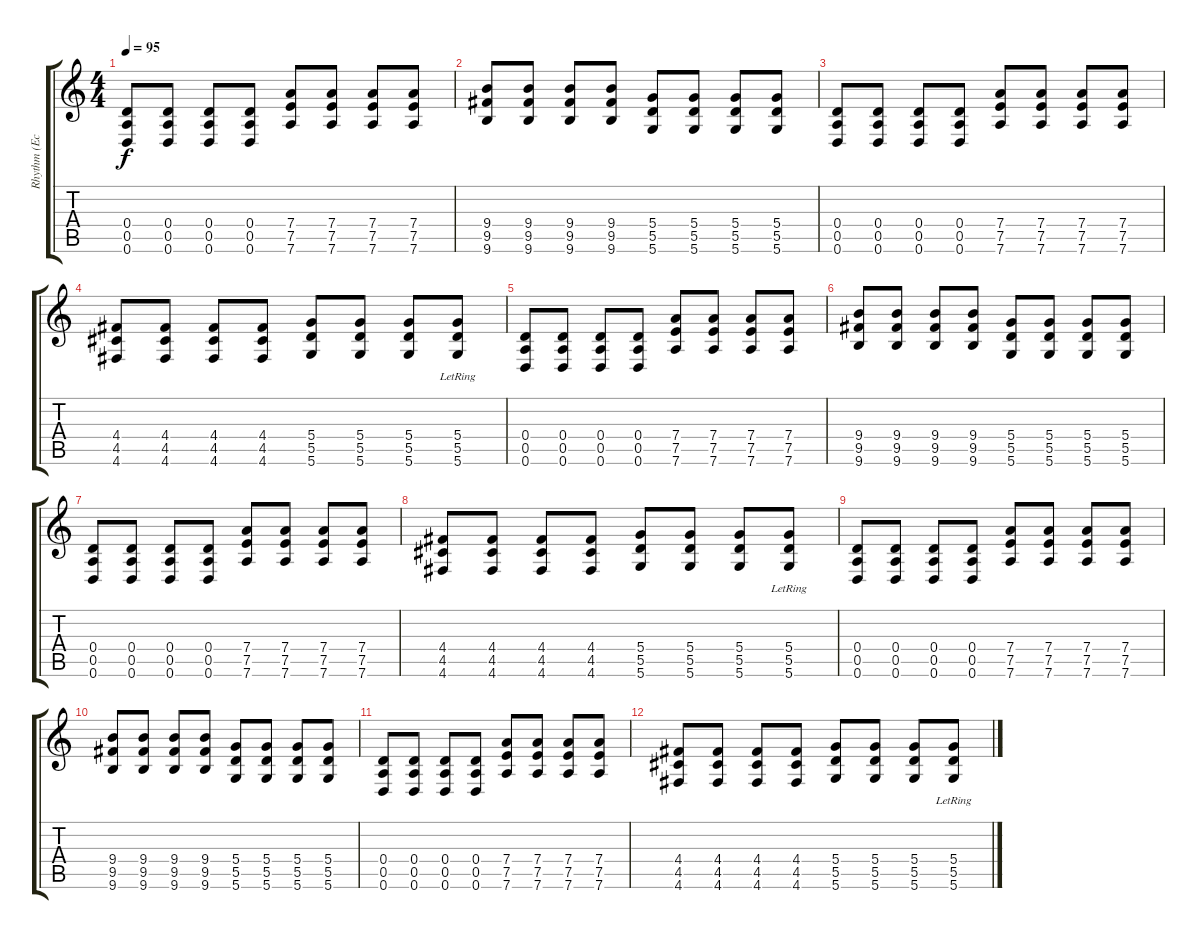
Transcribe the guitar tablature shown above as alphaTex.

\track ("Rhythm (Echo)" "Rhythm (Ec") {instrument distortionguitar}
\staff {score tabs}
\tuning (E4 B3 G3 D3 A2 D2) {hide}
\ts (4 4)
\tempo 95
\clef g2
\ks c
(0.4 0.5 0.6).8{dy f volume 16} (0.4 0.5 0.6).8 (0.4 0.5 0.6).8 (0.4 0.5 0.6).8 (7.4 7.5 7.6).8 (7.4 7.5 7.6).8 (7.4 7.5 7.6).8 (7.4 7.5 7.6).8 |
(9.4 9.5 9.6).8 (9.4 9.5 9.6).8 (9.4 9.5 9.6).8 (9.4 9.5 9.6).8 (5.4 5.5 5.6).8 (5.4 5.5 5.6).8 (5.4 5.5 5.6).8 (5.4 5.5 5.6).8 |
(0.4 0.5 0.6).8 (0.4 0.5 0.6).8 (0.4 0.5 0.6).8 (0.4 0.5 0.6).8 (7.4 7.5 7.6).8 (7.4 7.5 7.6).8 (7.4 7.5 7.6).8 (7.4 7.5 7.6).8 |
(4.4 4.5 4.6).8 (4.4 4.5 4.6).8 (4.4 4.5 4.6).8 (4.4 4.5 4.6).8 (5.4 5.5 5.6).8 (5.4 5.5 5.6).8 (5.4 5.5 5.6).8 (5.4{lr} 5.5 5.6).8 |
(0.4 0.5 0.6).8{volume 16} (0.4 0.5 0.6).8 (0.4 0.5 0.6).8 (0.4 0.5 0.6).8 (7.4 7.5 7.6).8 (7.4 7.5 7.6).8 (7.4 7.5 7.6).8 (7.4 7.5 7.6).8 |
(9.4 9.5 9.6).8 (9.4 9.5 9.6).8 (9.4 9.5 9.6).8 (9.4 9.5 9.6).8 (5.4 5.5 5.6).8 (5.4 5.5 5.6).8 (5.4 5.5 5.6).8 (5.4 5.5 5.6).8 |
(0.4 0.5 0.6).8 (0.4 0.5 0.6).8 (0.4 0.5 0.6).8 (0.4 0.5 0.6).8 (7.4 7.5 7.6).8 (7.4 7.5 7.6).8 (7.4 7.5 7.6).8 (7.4 7.5 7.6).8 |
(4.4 4.5 4.6).8 (4.4 4.5 4.6).8 (4.4 4.5 4.6).8 (4.4 4.5 4.6).8 (5.4 5.5 5.6).8 (5.4 5.5 5.6).8 (5.4 5.5 5.6).8 (5.4{lr} 5.5 5.6).8 |
(0.4 0.5 0.6).8{volume 16} (0.4 0.5 0.6).8 (0.4 0.5 0.6).8 (0.4 0.5 0.6).8 (7.4 7.5 7.6).8 (7.4 7.5 7.6).8 (7.4 7.5 7.6).8 (7.4 7.5 7.6).8 |
(9.4 9.5 9.6).8 (9.4 9.5 9.6).8 (9.4 9.5 9.6).8 (9.4 9.5 9.6).8 (5.4 5.5 5.6).8 (5.4 5.5 5.6).8 (5.4 5.5 5.6).8 (5.4 5.5 5.6).8 |
(0.4 0.5 0.6).8 (0.4 0.5 0.6).8 (0.4 0.5 0.6).8 (0.4 0.5 0.6).8 (7.4 7.5 7.6).8 (7.4 7.5 7.6).8 (7.4 7.5 7.6).8 (7.4 7.5 7.6).8 |
(4.4 4.5 4.6).8 (4.4 4.5 4.6).8 (4.4 4.5 4.6).8 (4.4 4.5 4.6).8 (5.4 5.5 5.6).8 (5.4 5.5 5.6).8 (5.4 5.5 5.6).8 (5.4{lr} 5.5 5.6).8
